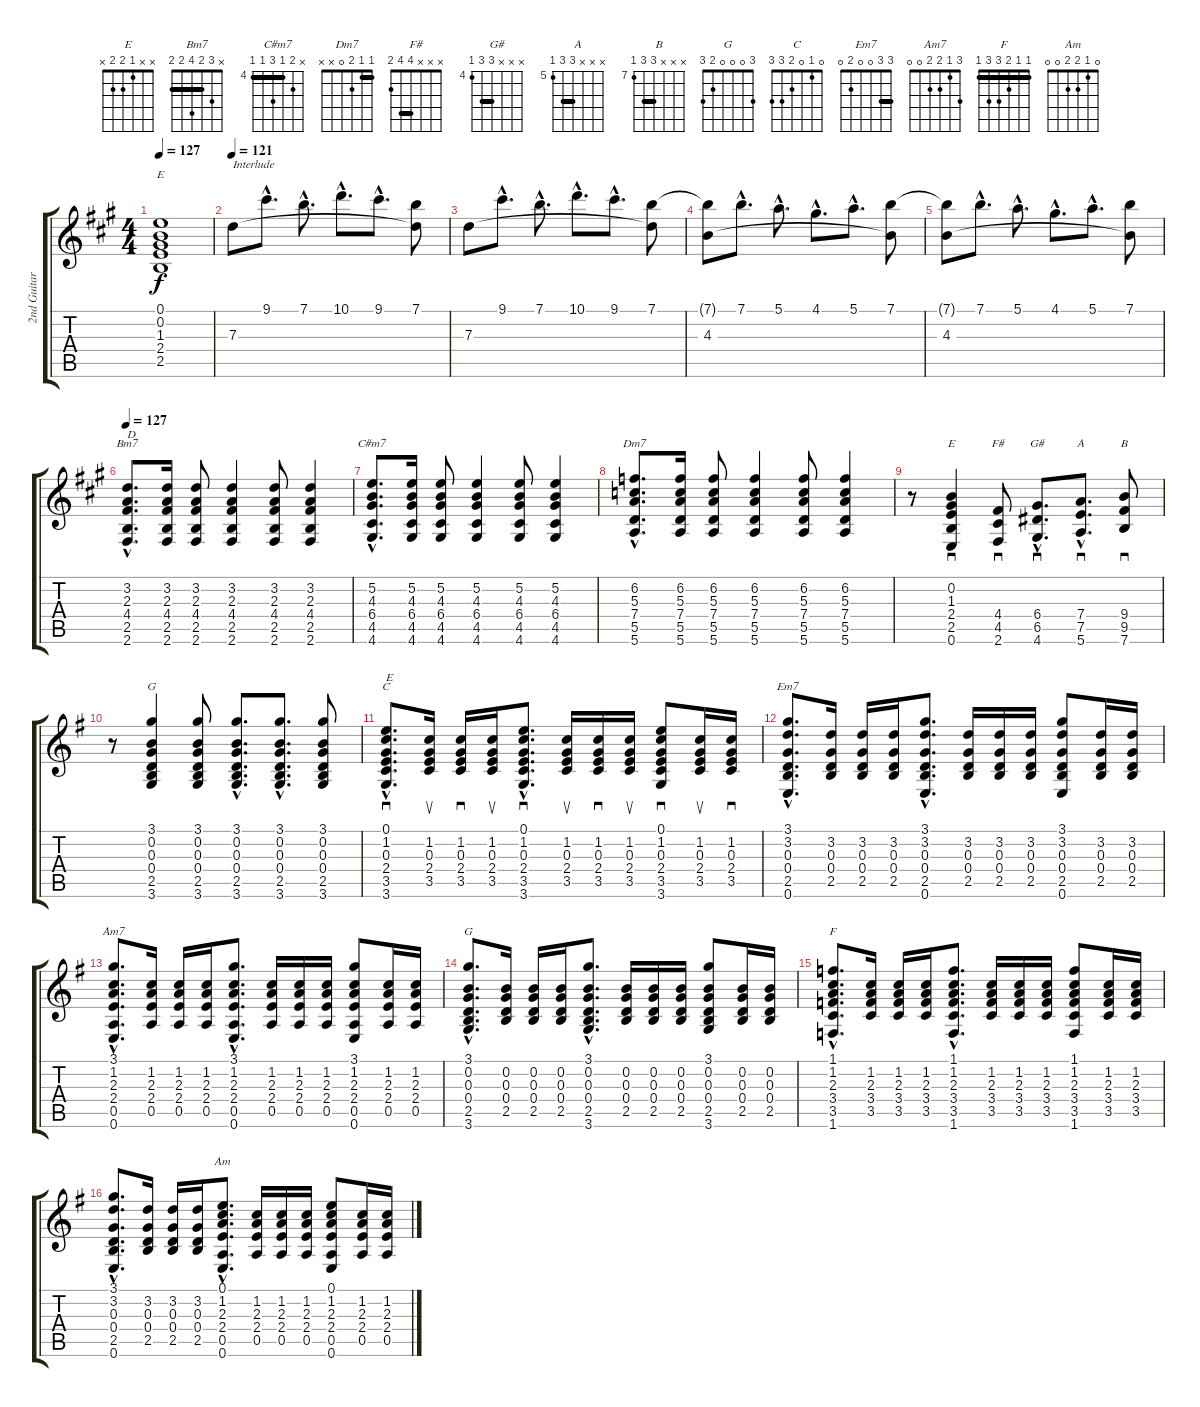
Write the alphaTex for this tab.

\track ("2nd Guitar" "2nd Guitar") {instrument acousticguitarnylon}
\staff {score tabs}
\tuning (E4 B3 G3 D3 A2 E2) {hide}
\chord ("E" 0 0 1 2 2 x)
\chord ("Bm7" x 3 2 4 2 2) {barre 2}
\chord ("C#m7" x 5 4 6 4 4) {firstfret 4 barre 4}
\chord ("Dm7" 1 1 2 0 x x) {barre 1}
\chord ("E" x x 1 2 2 x)
\chord ("F#" x x x 4 4 2) {barre 4}
\chord ("G#" x x x 6 6 4) {firstfret 4 barre 6}
\chord ("A" x x x 7 7 5) {firstfret 5 barre 7}
\chord ("B" x x x 9 9 7) {firstfret 7 barre 9}
\chord ("G" x x x 5 5 3) {barre 5}
\chord ("C" 0 1 0 2 3 3)
\chord ("Em7" 3 3 0 0 2 0) {barre 3}
\chord ("Am7" 3 1 2 2 0 0)
\chord ("G" 3 0 0 0 2 3)
\chord ("F" 1 1 2 3 3 1) {barre 1}
\chord ("Am" 0 1 2 2 0 0)
\ts (4 4)
\tempo 127
\clef g2
\ks a
(0.1 0.2 1.3 2.4 2.5).1{ch "E" dy f} |
\tempo 121
7.3.8{txt "Interlude" volume 10} 9.1{hac}.8{d} 7.1{hac}.8{d} 10.1{hac}.8{d} 9.1{hac}.8{d} (7.1 7.3{t}).8 |
7.3.8 9.1{hac}.8{d} 7.1{hac}.8{d} 10.1{hac}.8{d} 9.1{hac}.8{d} (7.1 7.3{t}).8 |
(7.1{t} 4.3).8 7.1{hac}.8{d} 5.1{hac}.8{d} 4.1{hac}.8{d} 5.1{hac}.8{d} (7.1 4.3{t}).8 |
(7.1{t} 4.3).8 7.1{hac}.8{d} 5.1{hac}.8{d} 4.1{hac}.8{d} 5.1{hac}.8{d} (7.1 4.3{t}).8 |
\tempo 127
(3.2{hac} 2.3{hac} 4.4{hac} 2.5{hac} 2.6{hac}).8{d ch "Bm7" txt "D" volume 7} (3.2 2.3 4.4 2.5 2.6).16 (3.2 2.3 4.4 2.5 2.6).8 (3.2 2.3 4.4 2.5 2.6).4 (3.2 2.3 4.4 2.5 2.6).8 (3.2 2.3 4.4 2.5 2.6).4 |
(5.2{hac} 4.3{hac} 6.4{hac} 4.5{hac} 4.6{hac}).8{d ch "C#m7"} (5.2 4.3 6.4 4.5 4.6).16 (5.2 4.3 6.4 4.5 4.6).8 (5.2 4.3 6.4 4.5 4.6).4 (5.2 4.3 6.4 4.5 4.6).8 (5.2 4.3 6.4 4.5 4.6).4 |
(6.2{hac} 5.3{hac} 7.4{hac} 5.5{hac} 5.6{hac}).8{d ch "Dm7"} (6.2 5.3 7.4 5.5 5.6).16 (6.2 5.3 7.4 5.5 5.6).8 (6.2 5.3 7.4 5.5 5.6).4 (6.2 5.3 7.4 5.5 5.6).8 (6.2 5.3 7.4 5.5 5.6).4 |
r.8 (0.2 1.3 2.4 2.5 0.6).4{sd ch "E"} (4.4 4.5 2.6).8{sd ch "F#"} (6.4{hac} 6.5{hac} 4.6{hac}).8{d sd ch "G#"} (7.4{hac} 7.5{hac} 5.6{hac}).8{d sd ch "A"} (9.4 9.5 7.6).8{sd ch "B"} |
\ks g
r.8{volume 9} (3.1 0.2 0.3 0.4 2.5 3.6).4{ch "G"} (3.1 0.2 0.3 0.4 2.5 3.6).8 (3.1{hac} 0.2{hac} 0.3{hac} 0.4{hac} 2.5{hac} 3.6{hac}).8{d} (3.1{hac} 0.2{hac} 0.3{hac} 0.4{hac} 2.5{hac} 3.6{hac}).8{d} (3.1 0.2 0.3 0.4 2.5 3.6).8 |
(0.1{hac} 1.2 0.3{hac} 2.4{hac} 3.5{hac} 3.6{hac}).8{d sd ch "C" txt "E" volume 13} (1.2 0.3 2.4 3.5).16{su} (1.2 0.3 2.4 3.5).16{sd} (1.2 0.3 2.4 3.5).16{su} (0.1{hac} 1.2{hac} 0.3{hac} 2.4{hac} 3.5{hac} 3.6{hac}).8{d sd} (1.2 0.3 2.4 3.5).16{su} (1.2 0.3 2.4 3.5).16{sd} (1.2 0.3 2.4 3.5).16{su} (0.1 1.2 0.3 2.4 3.5 3.6).8{sd} (1.2 0.3 2.4 3.5).16{su} (1.2 0.3 2.4 3.5).16{sd} |
(3.1{hac} 3.2 0.3{hac} 0.4{hac} 2.5{hac} 0.6{hac}).8{d ch "Em7"} (3.2 0.3 0.4 2.5).16 (3.2 0.3 0.4 2.5).16 (3.2 0.3 0.4 2.5).16 (3.1{hac} 3.2{hac} 0.3{hac} 0.4{hac} 2.5{hac} 0.6{hac}).8{d} (3.2 0.3 0.4 2.5).16 (3.2 0.3 0.4 2.5).16 (3.2 0.3 0.4 2.5).16 (3.1 3.2 0.3 0.4 2.5 0.6).8 (3.2 0.3 0.4 2.5).16 (3.2 0.3 0.4 2.5).16 |
(3.1{hac} 1.2 2.3{hac} 2.4{hac} 0.5{hac} 0.6{hac}).8{d ch "Am7"} (1.2 2.3 2.4 0.5).16 (1.2 2.3 2.4 0.5).16 (1.2 2.3 2.4 0.5).16 (3.1{hac} 1.2{hac} 2.3{hac} 2.4{hac} 0.5{hac} 0.6{hac}).8{d} (1.2 2.3 2.4 0.5).16 (1.2 2.3 2.4 0.5).16 (1.2 2.3 2.4 0.5).16 (3.1 1.2 2.3 2.4 0.5 0.6).8 (1.2 2.3 2.4 0.5).16 (1.2 2.3 2.4 0.5).16 |
(3.1{hac} 0.2 0.3{hac} 0.4{hac} 2.5{hac} 3.6{hac}).8{d ch "G"} (0.2 0.3 0.4 2.5).16 (0.2 0.3 0.4 2.5).16 (0.2 0.3 0.4 2.5).16 (3.1{hac} 0.2{hac} 0.3{hac} 0.4{hac} 2.5{hac} 3.6{hac}).8{d} (0.2 0.3 0.4 2.5).16 (0.2 0.3 0.4 2.5).16 (0.2 0.3 0.4 2.5).16 (3.1 0.2 0.3 0.4 2.5 3.6).8 (0.2 0.3 0.4 2.5).16 (0.2 0.3 0.4 2.5).16 |
(1.1{hac} 1.2 2.3{hac} 3.4{hac} 3.5{hac} 1.6{hac}).8{d ch "F"} (1.2 2.3 3.4 3.5).16 (1.2 2.3 3.4 3.5).16 (1.2 2.3 3.4 3.5).16 (1.1{hac} 1.2{hac} 2.3{hac} 3.4{hac} 3.5{hac} 1.6{hac}).8{d} (1.2 2.3 3.4 3.5).16 (1.2 2.3 3.4 3.5).16 (1.2 2.3 3.4 3.5).16 (1.1 1.2 2.3 3.4 3.5 1.6).8 (1.2 2.3 3.4 3.5).16 (1.2 2.3 3.4 3.5).16 |
(3.1{hac} 3.2 0.3{hac} 0.4{hac} 2.5{hac} 0.6{hac}).8{d} (3.2 0.3 0.4 2.5).16 (3.2 0.3 0.4 2.5).16 (3.2 0.3 0.4 2.5).16 (0.1{hac} 1.2{hac} 2.3{hac} 2.4{hac} 0.5{hac} 0.6{hac}).8{d ch "Am"} (1.2 2.3 2.4 0.5).16 (1.2 2.3 2.4 0.5).16 (1.2 2.3 2.4 0.5).16 (0.1 1.2 2.3 2.4 0.5 0.6).8 (1.2 2.3 2.4 0.5).16 (1.2 2.3 2.4 0.5).16
